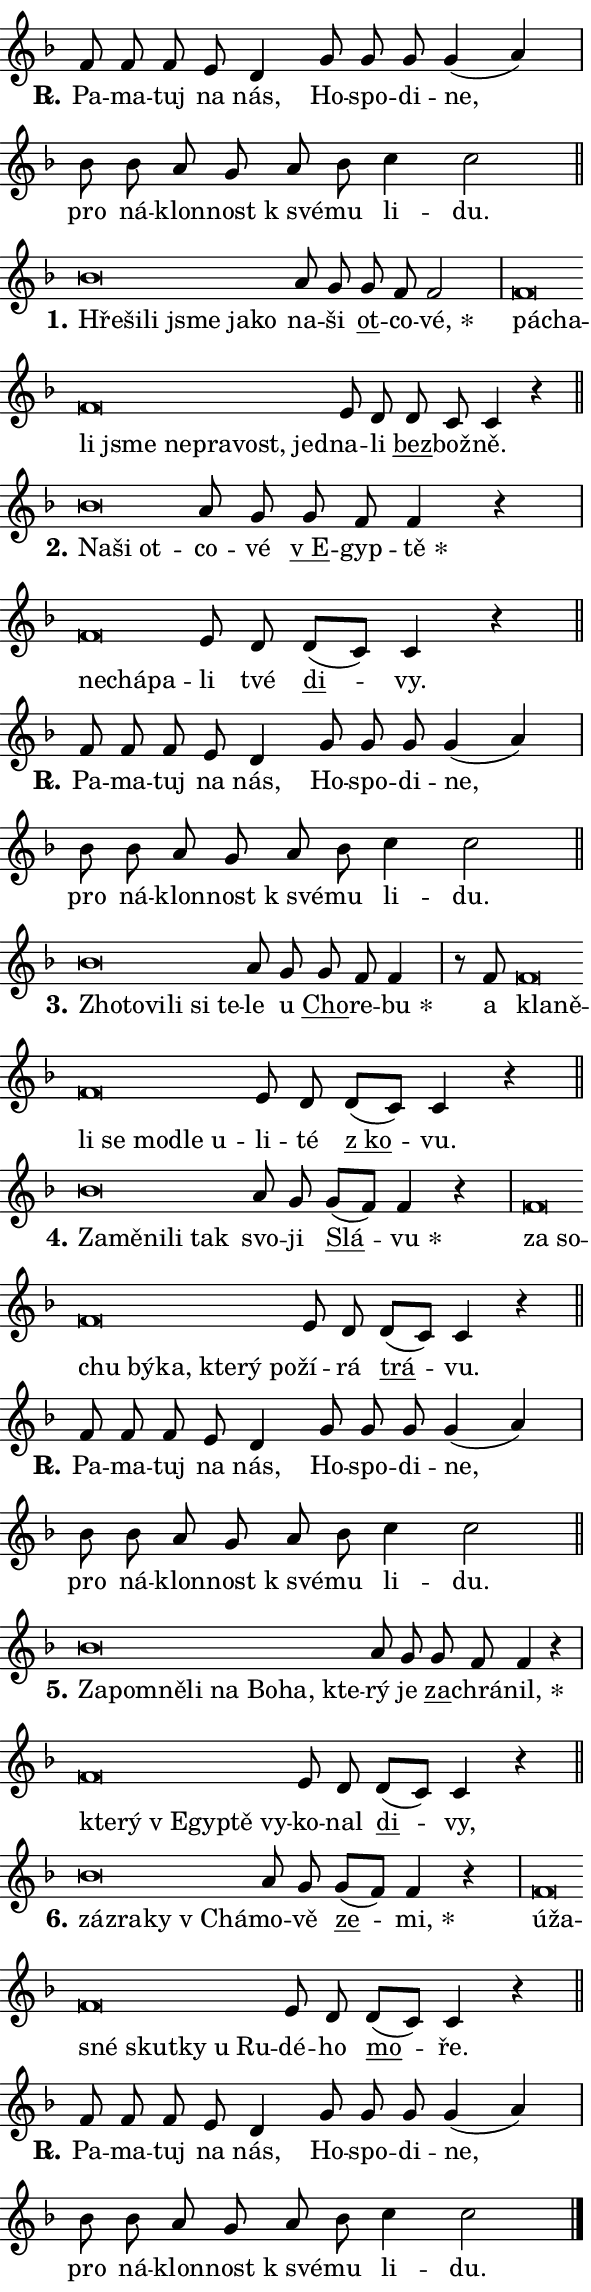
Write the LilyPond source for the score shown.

\version "2.24.0"
\header { tagline = "" }
\paper {
  indent = 0\cm
  top-margin = 0\cm
  right-margin = 0.13\cm % to fit lyric hyphens
  bottom-margin = 0\cm
  left-margin = 0\cm
  paper-width = 10\cm
  page-breaking = #ly:one-page-breaking
  system-system-spacing.basic-distance = #11
  score-system-spacing.basic-distance = #11
  ragged-last = ##f
}


%% Author: Thomas Morley
%% https://lists.gnu.org/archive/html/lilypond-user/2020-05/msg00002.html
#(define (line-position grob)
"Returns position of @var[grob} in current system:
   @code{'start}, if at first time-step
   @code{'end}, if at last time-step
   @code{'middle} otherwise
"
  (let* ((col (ly:item-get-column grob))
         (ln (ly:grob-object col 'left-neighbor))
         (rn (ly:grob-object col 'right-neighbor))
         (col-to-check-left (if (ly:grob? ln) ln col))
         (col-to-check-right (if (ly:grob? rn) rn col))
         (break-dir-left
           (and
             (ly:grob-property col-to-check-left 'non-musical #f)
             (ly:item-break-dir col-to-check-left)))
         (break-dir-right
           (and
             (ly:grob-property col-to-check-right 'non-musical #f)
             (ly:item-break-dir col-to-check-right))))
        (cond ((eqv? 1 break-dir-left) 'start)
              ((eqv? -1 break-dir-right) 'end)
              (else 'middle))))

#(define (tranparent-at-line-position vctor)
  (lambda (grob)
  "Relying on @code{line-position} select the relevant enry from @var{vctor}.
Used to determine transparency,"
    (case (line-position grob)
      ((end) (not (vector-ref vctor 0)))
      ((middle) (not (vector-ref vctor 1)))
      ((start) (not (vector-ref vctor 2))))))

noteHeadBreakVisibility =
#(define-music-function (break-visibility)(vector?)
"Makes @code{NoteHead}s transparent relying on @var{break-visibility}"
#{
  \override NoteHead.transparent =
    #(tranparent-at-line-position break-visibility)
#})

#(define delete-ledgers-for-transparent-note-heads
  (lambda (grob)
    "Reads whether a @code{NoteHead} is transparent.
If so this @code{NoteHead} is removed from @code{'note-heads} from
@var{grob}, which is supposed to be @code{LedgerLineSpanner}.
As a result ledgers are not printed for this @code{NoteHead}"
    (let* ((nhds-array (ly:grob-object grob 'note-heads))
           (nhds-list
             (if (ly:grob-array? nhds-array)
                 (ly:grob-array->list nhds-array)
                 '()))
           ;; Relies on the transparent-property being done before
           ;; Staff.LedgerLineSpanner.after-line-breaking is executed.
           ;; This is fragile ...
           (to-keep
             (remove
               (lambda (nhd)
                 (ly:grob-property nhd 'transparent #f))
               nhds-list)))
      ;; TODO find a better method to iterate over grob-arrays, similiar
      ;; to filter/remove etc for lists
      ;; For now rebuilt from scratch
      (set! (ly:grob-object grob 'note-heads)  '())
      (for-each
        (lambda (nhd)
          (ly:pointer-group-interface::add-grob grob 'note-heads nhd))
        to-keep))))

squashNotes = {
  \override NoteHead.X-extent = #'(-0.2 . 0.2)
  \override NoteHead.Y-extent = #'(-0.75 . 0)
  \override NoteHead.stencil =
    #(lambda (grob)
       (let ((pos (ly:grob-property grob 'staff-position)))
         (begin
           (if (< pos -7) (display "ERROR: Lower brevis then expected\n") (display ""))
           (if (<= pos -6) ly:text-interface::print ly:note-head::print))))
}
unSquashNotes = {
  \revert NoteHead.X-extent
  \revert NoteHead.Y-extent
  \revert NoteHead.stencil
}

hideNotes = \noteHeadBreakVisibility #begin-of-line-visible
unHideNotes = \noteHeadBreakVisibility #all-visible

% work-around for resetting accidentals
% https://lilypond.org/doc/v2.23/Documentation/notation/displaying-rhythms#unmetered-music
cadenzaMeasure = {
  \cadenzaOff
  \partial 1024 s1024
  \cadenzaOn
}

#(define-markup-command (accent layout props text) (markup?)
  "Underline accented syllable"
  (interpret-markup layout props
    #{\markup \override #'(offset . 4.3) \underline { #text }#}))

responsum = \markup \concat {
  "R" \hspace #-1.05 \path #0.1 #'((moveto 0 0.07) (lineto 0.9 0.8)) \hspace #0.05 "."
}

spaceSize = #0.6828661417322834 % exact space size for TeX Gyre Schola

\layout {
  \context {
    \Staff
    \remove "Time_signature_engraver"
    \override LedgerLineSpanner.after-line-breaking = #delete-ledgers-for-transparent-note-heads
  }
  \context {
    \Lyrics {
      \override LyricSpace.minimum-distance = \spaceSize
      \override LyricText.font-name = #"TeX Gyre Schola"
      \override LyricText.font-size = 1
      \override StanzaNumber.font-name = #"TeX Gyre Schola Bold"
      \override StanzaNumber.font-size = 1
    }
  }
  \context {
    \Score 
    \override NoteHead.text =
      #(lambda (grob) 
        (let ((pos (ly:grob-property grob 'staff-position)))
          #{\markup {
            \combine
              \halign #-0.55 \raise #(if (= pos -6) 0 0.5) \override #'(thickness . 2) \draw-line #'(3.2 . 0)
              \musicglyph "noteheads.sM1"
          }#}))
  }
}

% magnetic-lyrics.ily
%
%   written by
%     Jean Abou Samra <jean@abou-samra.fr>
%     Werner Lemberg <wl@gnu.org>
%
%   adapted by
%     Jiri Hon <jiri.hon@gmail.com>
%
% Version 2022-Apr-15

% https://www.mail-archive.com/lilypond-user@gnu.org/msg149350.html

#(define (Left_hyphen_pointer_engraver context)
   "Collect syllable-hyphen-syllable occurrences in lyrics and store
them in properties.  This engraver only looks to the left.  For
example, if the lyrics input is @code{foo -- bar}, it does the
following.

@itemize @bullet
@item
Set the @code{text} property of the @code{LyricHyphen} grob between
@q{foo} and @q{bar} to @code{foo}.

@item
Set the @code{left-hyphen} property of the @code{LyricText} grob with
text @q{foo} to the @code{LyricHyphen} grob between @q{foo} and
@q{bar}.
@end itemize

Use this auxiliary engraver in combination with the
@code{lyric-@/text::@/apply-@/magnetic-@/offset!} hook."
   (let ((hyphen #f)
         (text #f))
     (make-engraver
      (acknowledgers
       ((lyric-syllable-interface engraver grob source-engraver)
        (set! text grob)))
      (end-acknowledgers
       ((lyric-hyphen-interface engraver grob source-engraver)
        ;(when (not (grob::has-interface grob 'lyric-space-interface))
          (set! hyphen grob)));)
      ((stop-translation-timestep engraver)
       (when (and text hyphen)
         (ly:grob-set-object! text 'left-hyphen hyphen))
       (set! text #f)
       (set! hyphen #f)))))

#(define (lyric-text::apply-magnetic-offset! grob)
   "If the space between two syllables is less than the value in
property @code{LyricText@/.details@/.squash-threshold}, move the right
syllable to the left so that it gets concatenated with the left
syllable.

Use this function as a hook for
@code{LyricText@/.after-@/line-@/breaking} if the
@code{Left_@/hyphen_@/pointer_@/engraver} is active."
   (let ((hyphen (ly:grob-object grob 'left-hyphen #f)))
     (when hyphen
       (let ((left-text (ly:spanner-bound hyphen LEFT)))
         (when (grob::has-interface left-text 'lyric-syllable-interface)
           (let* ((common (ly:grob-common-refpoint grob left-text X))
                  (this-x-ext (ly:grob-extent grob common X))
                  (left-x-ext
                   (begin
                     ;; Trigger magnetism for left-text.
                     (ly:grob-property left-text 'after-line-breaking)
                     (ly:grob-extent left-text common X)))
                  ;; `delta` is the gap width between two syllables.
                  (delta (- (interval-start this-x-ext)
                            (interval-end left-x-ext)))
                  (details (ly:grob-property grob 'details))
                  (threshold (assoc-get 'squash-threshold details 0.2)))
             (when (< delta threshold)
               (let* (;; We have to manipulate the input text so that
                      ;; ligatures crossing syllable boundaries are not
                      ;; disabled.  For languages based on the Latin
                      ;; script this is essentially a beautification.
                      ;; However, for non-Western scripts it can be a
                      ;; necessity.
                      (lt (ly:grob-property left-text 'text))
                      (rt (ly:grob-property grob 'text))
                      (is-space (grob::has-interface hyphen 'lyric-space-interface))
                      (space (if is-space " " ""))
                      (extra-delta (if is-space spaceSize 0))
                      ;; Append new syllable.
                      (ltrt-space (if (and (string? lt) (string? rt))
                                (string-append lt space rt)
                                (make-concat-markup (list lt space rt))))
                      ;; Right-align `ltrt` to the right side.
                      (ltrt-space-markup (grob-interpret-markup
                               grob
                               (make-translate-markup
                                (cons (interval-length this-x-ext) 0)
                                (make-right-align-markup ltrt-space)))))
                 (begin
                   ;; Don't print `left-text`.
                   (ly:grob-set-property! left-text 'stencil #f)
                   ;; Set text and stencil (which holds all collected
                   ;; syllables so far) and shift it to the left.
                   (ly:grob-set-property! grob 'text ltrt-space)
                   (ly:grob-set-property! grob 'stencil ltrt-space-markup)
                   (ly:grob-translate-axis! grob (- (- delta extra-delta)) X))))))))))


#(define (lyric-hyphen::displace-bounds-first grob)
   ;; Make very sure this callback isn't triggered too early.
   (let ((left (ly:spanner-bound grob LEFT))
         (right (ly:spanner-bound grob RIGHT)))
     (ly:grob-property left 'after-line-breaking)
     (ly:grob-property right 'after-line-breaking)
     (ly:lyric-hyphen::print grob)))

squashThreshold = #0.4

\layout {
  \context {
    \Lyrics
    \consists #Left_hyphen_pointer_engraver
    \override LyricText.after-line-breaking =
      #lyric-text::apply-magnetic-offset!
    \override LyricHyphen.stencil = #lyric-hyphen::displace-bounds-first
    \override LyricText.details.squash-threshold = \squashThreshold
    \override LyricHyphen.minimum-distance = 0
    \override LyricHyphen.minimum-length = \squashThreshold
  }
}

squashText = \override LyricText.details.squash-threshold = 9999
unSquashText = \override LyricText.details.squash-threshold = \squashThreshold

leftText = \override LyricText.self-alignment-X = #LEFT
unLeftText = \revert LyricText.self-alignment-X

starOffset = #(lambda (grob) 
                (let ((x_offset (ly:self-alignment-interface::aligned-on-x-parent grob)))
                  (if (= x_offset 0) 0 (+ x_offset 1.2))))

star = #(define-music-function (syllable)(string?)
"Append star separator at the end of a syllable"
#{
  \once \override LyricText.X-offset = #starOffset
  \lyricmode { \markup {
    #syllable
    \override #'((font-name . "TeX Gyre Schola Bold")) \hspace #0.2 \lower #0.65 \larger "*"
  } }
#})

starAccent = #(define-music-function (syllable)(string?)
"Append star separator at the end of a syllable and make accent"
#{
  \once \override LyricText.X-offset = #starOffset
  \lyricmode { \markup {
    \accent #syllable
    \override #'((font-name . "TeX Gyre Schola Bold")) \hspace #0.2 \lower #0.65 \larger "*"
  } }
#})

breath = #(define-music-function (syllable)(string?)
"Append breathing indicator at the end of a syllable"
#{
  \lyricmode { \markup { #syllable "+" } }
#})

optionalBreath = #(define-music-function (syllable)(string?)
"Append optional breathing indicator at the end of a syllable"
#{
  \lyricmode { \markup { #syllable "(+)" } }
#})


\score {
    <<
        \new Voice = "melody" { \cadenzaOn \key f \major \relative { f'8 f f e d4 \bar "" g8 g g \bar "" g4( a) \cadenzaMeasure \bar "|" bes8 bes a g \bar "" a bes c4 c2 \cadenzaMeasure \bar "||" \break } }
        \new Lyrics \lyricsto "melody" { \lyricmode { \set stanza = \responsum
Pa -- ma -- tuj na nás, Ho -- spo -- di -- ne, pro ná -- klon -- nost "k své" -- mu li -- du. } }
    >>
    \layout {}
}

\score {
    <<
        \new Voice = "melody" { \cadenzaOn \key f \major \relative { \squashNotes bes'\breve*1/16 \hideNotes \breve*1/16 \bar "" \breve*1/16 \bar "" \breve*1/16 \bar "" \breve*1/16 \breve*1/16 \bar "" \unHideNotes \unSquashNotes a8 g \bar "" g f f2 \cadenzaMeasure \bar "|" \squashNotes f\breve*1/16 \hideNotes \breve*1/16 \bar "" \breve*1/16 \bar "" \breve*1/16 \bar "" \breve*1/16 \bar "" \breve*1/16 \bar "" \breve*1/16 \breve*1/16 \bar "" \unHideNotes \unSquashNotes e8 d \bar "" d c c4 r \cadenzaMeasure \bar "||" \break } }
        \new Lyrics \lyricsto "melody" { \lyricmode { \set stanza = "1."
\leftText Hře -- \squashText ši -- li jsme ja -- ko \unLeftText \unSquashText na -- ši \markup \accent ot -- co -- \star vé, \leftText pá -- \squashText cha -- li jsme ne -- pra -- vost, jed -- \unLeftText \unSquashText na -- li \markup \accent bez -- bož -- ně. } }
    >>
    \layout {}
}

\score {
    <<
        \new Voice = "melody" { \cadenzaOn \key f \major \relative { \squashNotes bes'\breve*1/16 \hideNotes \breve*1/16 \breve*1/16 \bar "" \unHideNotes \unSquashNotes a8 g \bar "" g f f4 r \cadenzaMeasure \bar "|" \squashNotes f\breve*1/16 \hideNotes \breve*1/16 \breve*1/16 \bar "" \unHideNotes \unSquashNotes e8 d \bar "" d[( c)] c4 r \cadenzaMeasure \bar "||" \break } }
        \new Lyrics \lyricsto "melody" { \lyricmode { \set stanza = "2."
\leftText Na -- \squashText ši ot -- \unLeftText \unSquashText co -- vé \markup \accent "v E" -- gyp -- \star tě \leftText ne -- \squashText chá -- pa -- \unLeftText \unSquashText li tvé \markup \accent di -- vy. } }
    >>
    \layout {}
}

\score {
    <<
        \new Voice = "melody" { \cadenzaOn \key f \major \relative { f'8 f f e d4 \bar "" g8 g g \bar "" g4( a) \cadenzaMeasure \bar "|" bes8 bes a g \bar "" a bes c4 c2 \cadenzaMeasure \bar "||" \break } }
        \new Lyrics \lyricsto "melody" { \lyricmode { \set stanza = \responsum
Pa -- ma -- tuj na nás, Ho -- spo -- di -- ne, pro ná -- klon -- nost "k své" -- mu li -- du. } }
    >>
    \layout {}
}

\score {
    <<
        \new Voice = "melody" { \cadenzaOn \key f \major \relative { \squashNotes bes'\breve*1/16 \hideNotes \breve*1/16 \bar "" \breve*1/16 \bar "" \breve*1/16 \bar "" \breve*1/16 \breve*1/16 \bar "" \unHideNotes \unSquashNotes a8 g \bar "" g f f4 \cadenzaMeasure \bar "|" r8 f8 \squashNotes f\breve*1/16 \hideNotes \breve*1/16 \bar "" \breve*1/16 \bar "" \breve*1/16 \bar "" \breve*1/16 \bar "" \breve*1/16 \breve*1/16 \bar "" \unHideNotes \unSquashNotes e8 d \bar "" d[( c)] c4 r \cadenzaMeasure \bar "||" \break } }
        \new Lyrics \lyricsto "melody" { \lyricmode { \set stanza = "3."
\leftText Zho -- \squashText to -- vi -- li si te -- \unLeftText \unSquashText le u \markup \accent Cho -- re -- \star bu a \leftText kla -- \squashText ně -- li se mo -- dle u -- \unLeftText \unSquashText li -- té \markup \accent "z ko" -- vu. } }
    >>
    \layout {}
}

\score {
    <<
        \new Voice = "melody" { \cadenzaOn \key f \major \relative { \squashNotes bes'\breve*1/16 \hideNotes \breve*1/16 \bar "" \breve*1/16 \bar "" \breve*1/16 \breve*1/16 \bar "" \unHideNotes \unSquashNotes a8 g \bar "" g[( f)] f4 r \cadenzaMeasure \bar "|" \squashNotes f\breve*1/16 \hideNotes \breve*1/16 \bar "" \breve*1/16 \bar "" \breve*1/16 \bar "" \breve*1/16 \bar "" \breve*1/16 \bar "" \breve*1/16 \breve*1/16 \bar "" \unHideNotes \unSquashNotes e8 d \bar "" d[( c)] c4 r \cadenzaMeasure \bar "||" \break } }
        \new Lyrics \lyricsto "melody" { \lyricmode { \set stanza = "4."
\leftText Za -- \squashText mě -- ni -- li tak \unLeftText \unSquashText svo -- ji \markup \accent Slá -- \star vu \leftText za \squashText so -- chu bý -- ka, kte -- rý po -- \unLeftText \unSquashText ží -- rá \markup \accent trá -- vu. } }
    >>
    \layout {}
}

\score {
    <<
        \new Voice = "melody" { \cadenzaOn \key f \major \relative { f'8 f f e d4 \bar "" g8 g g \bar "" g4( a) \cadenzaMeasure \bar "|" bes8 bes a g \bar "" a bes c4 c2 \cadenzaMeasure \bar "||" \break } }
        \new Lyrics \lyricsto "melody" { \lyricmode { \set stanza = \responsum
Pa -- ma -- tuj na nás, Ho -- spo -- di -- ne, pro ná -- klon -- nost "k své" -- mu li -- du. } }
    >>
    \layout {}
}

\score {
    <<
        \new Voice = "melody" { \cadenzaOn \key f \major \relative { \squashNotes bes'\breve*1/16 \hideNotes \breve*1/16 \bar "" \breve*1/16 \bar "" \breve*1/16 \bar "" \breve*1/16 \bar "" \breve*1/16 \bar "" \breve*1/16 \breve*1/16 \bar "" \unHideNotes \unSquashNotes a8 g \bar "" g f f4 r \cadenzaMeasure \bar "|" \squashNotes f\breve*1/16 \hideNotes \breve*1/16 \bar "" \breve*1/16 \bar "" \breve*1/16 \bar "" \breve*1/16 \breve*1/16 \bar "" \unHideNotes \unSquashNotes e8 d \bar "" d[( c)] c4 r \cadenzaMeasure \bar "||" \break } }
        \new Lyrics \lyricsto "melody" { \lyricmode { \set stanza = "5."
\leftText Za -- \squashText po -- mně -- li na Bo -- ha, kte -- \unLeftText \unSquashText rý je \markup \accent za -- chrá -- \star nil, \leftText kte -- \squashText rý "v E" -- gyp -- tě vy -- \unLeftText \unSquashText ko -- nal \markup \accent di -- vy, } }
    >>
    \layout {}
}

\score {
    <<
        \new Voice = "melody" { \cadenzaOn \key f \major \relative { \squashNotes bes'\breve*1/16 \hideNotes \breve*1/16 \bar "" \breve*1/16 \breve*1/16 \bar "" \unHideNotes \unSquashNotes a8 g \bar "" g[( f)] f4 r \cadenzaMeasure \bar "|" \squashNotes f\breve*1/16 \hideNotes \breve*1/16 \bar "" \breve*1/16 \bar "" \breve*1/16 \bar "" \breve*1/16 \bar "" \breve*1/16 \breve*1/16 \bar "" \unHideNotes \unSquashNotes e8 d \bar "" d[( c)] c4 r \cadenzaMeasure \bar "||" \break } }
        \new Lyrics \lyricsto "melody" { \lyricmode { \set stanza = "6."
\leftText zá -- \squashText zra -- ky "v Chá" -- \unLeftText \unSquashText mo -- vě \markup \accent ze -- \star mi, \leftText ú -- \squashText ža -- sné skut -- ky u Ru -- \unLeftText \unSquashText dé -- ho \markup \accent mo -- ře. } }
    >>
    \layout {}
}

\score {
    <<
        \new Voice = "melody" { \cadenzaOn \key f \major \relative { f'8 f f e d4 \bar "" g8 g g \bar "" g4( a) \cadenzaMeasure \bar "|" bes8 bes a g \bar "" a bes c4 c2 \cadenzaMeasure \bar "||" \break } \bar "|." }
        \new Lyrics \lyricsto "melody" { \lyricmode { \set stanza = \responsum
Pa -- ma -- tuj na nás, Ho -- spo -- di -- ne, pro ná -- klon -- nost "k své" -- mu li -- du. } }
    >>
    \layout {}
}
